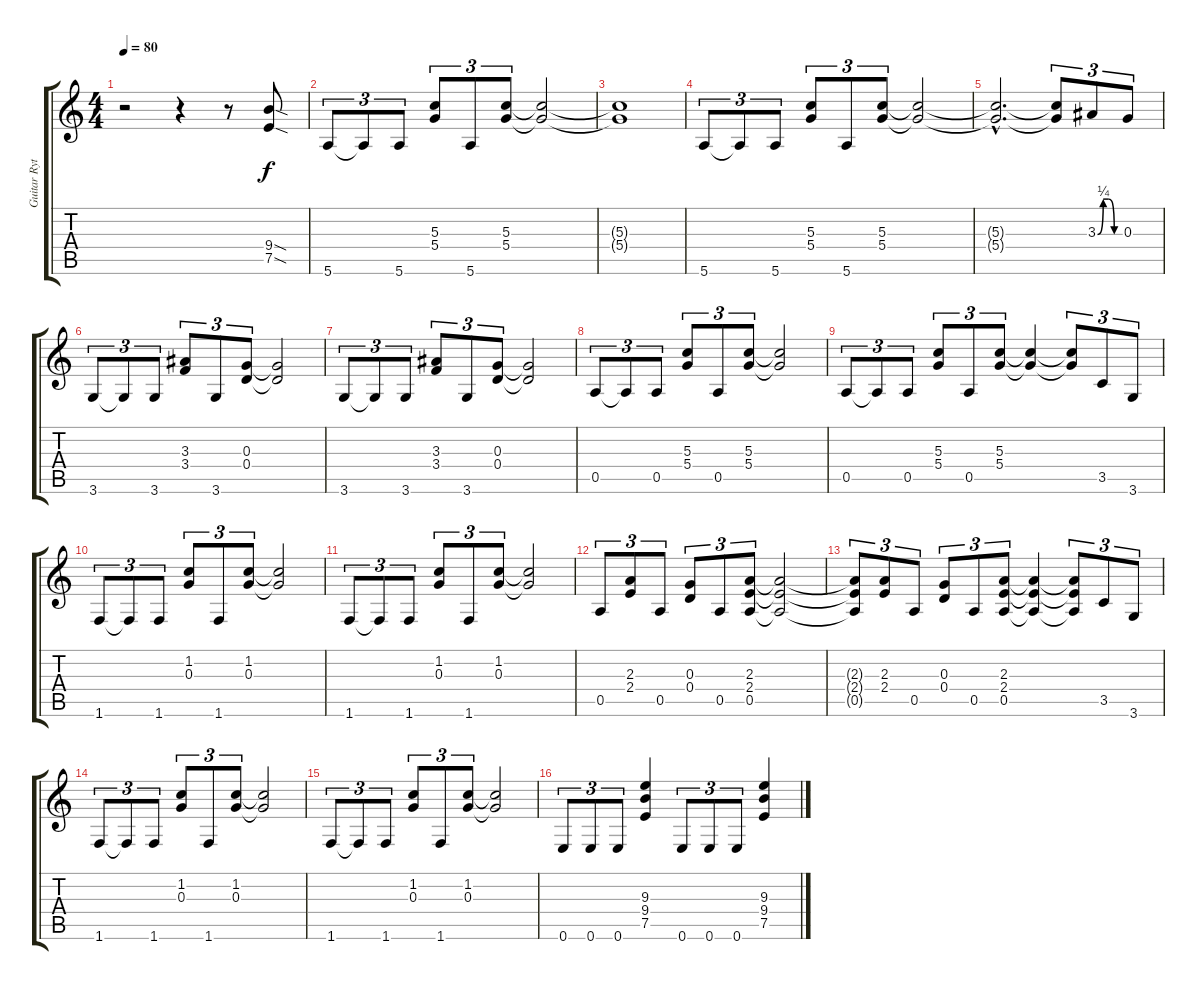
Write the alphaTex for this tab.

\track ("Guitar Rythm 2" "Guitar Ryt") {instrument overdrivenguitar}
\staff {score tabs}
\tuning (E4 B3 G3 D3 A2 E2) {hide}
\ts (4 4)
\tempo 80
\clef g2
\ks c
r.2{dy f} r.4 r.8 (9.4{sod} 7.5{sod}).8 |
5.6.8{tu (3 2)} 5.6{t}.8{tu (3 2)} 5.6.8{tu (3 2)} (5.3 5.4).8{tu (3 2)} 5.6.8{tu (3 2)} (5.3 5.4).8{tu (3 2)} (5.3{t} 5.4{t}).2 |
(5.3{t} 5.4{t}).1 |
5.6.8{tu (3 2)} 5.6{t}.8{tu (3 2)} 5.6.8{tu (3 2)} (5.3 5.4).8{tu (3 2)} 5.6.8{tu (3 2)} (5.3 5.4).8{tu (3 2)} (5.3{t} 5.4{t}).2 |
(5.3{hac t} 5.4{hac t}).2{d} (5.3{t} 5.4{t}).8{tu (3 2)} 3.3{be (custom 0 0 15 1 30 1 45 0 60 0)}.8{tu (3 2)} 0.3.8{tu (3 2)} |
3.6.8{tu (3 2)} 3.6{t}.8{tu (3 2)} 3.6.8{tu (3 2)} (3.3 3.4).8{tu (3 2)} 3.6.8{tu (3 2)} (0.3 0.4).8{tu (3 2)} (0.3{t} 0.4{t}).2 |
3.6.8{tu (3 2)} 3.6{t}.8{tu (3 2)} 3.6.8{tu (3 2)} (3.3 3.4).8{tu (3 2)} 3.6.8{tu (3 2)} (0.3 0.4).8{tu (3 2)} (0.3{t} 0.4{t}).2 |
0.5.8{tu (3 2)} 0.5{t}.8{tu (3 2)} 0.5.8{tu (3 2)} (5.3 5.4).8{tu (3 2)} 0.5.8{tu (3 2)} (5.3 5.4).8{tu (3 2)} (5.3{t} 5.4{t}).2 |
0.5.8{tu (3 2)} 0.5{t}.8{tu (3 2)} 0.5.8{tu (3 2)} (5.3 5.4).8{tu (3 2)} 0.5.8{tu (3 2)} (5.3 5.4).8{tu (3 2)} (5.3{t} 5.4{t}).4 (5.3{t} 5.4{t}).8{tu (3 2)} 3.5.8{tu (3 2)} 3.6.8{tu (3 2)} |
1.6.8{tu (3 2)} 1.6{t}.8{tu (3 2)} 1.6.8{tu (3 2)} (1.2 0.3).8{tu (3 2)} 1.6.8{tu (3 2)} (1.2 0.3).8{tu (3 2)} (1.2{t} 0.3{t}).2 |
1.6.8{tu (3 2)} 1.6{t}.8{tu (3 2)} 1.6.8{tu (3 2)} (1.2 0.3).8{tu (3 2)} 1.6.8{tu (3 2)} (1.2 0.3).8{tu (3 2)} (1.2{t} 0.3{t}).2 |
0.5.8{tu (3 2)} (2.3 2.4).8{tu (3 2)} 0.5.8{tu (3 2)} (0.3 0.4).8{tu (3 2)} 0.5.8{tu (3 2)} (2.3 2.4 0.5).8{tu (3 2)} (2.3{t} 2.4{t} 0.5{t}).2 |
(2.3{t} 2.4{t} 0.5{t}).8{tu (3 2)} (2.3 2.4).8{tu (3 2)} 0.5.8{tu (3 2)} (0.3 0.4).8{tu (3 2)} 0.5.8{tu (3 2)} (2.3 2.4 0.5).8{tu (3 2)} (2.3{t} 2.4{t} 0.5{t}).4 (2.3{t} 2.4{t} 0.5{t}).8{tu (3 2)} 3.5.8{tu (3 2)} 3.6.8{tu (3 2)} |
1.6.8{tu (3 2)} 1.6{t}.8{tu (3 2)} 1.6.8{tu (3 2)} (1.2 0.3).8{tu (3 2)} 1.6.8{tu (3 2)} (1.2 0.3).8{tu (3 2)} (1.2{t} 0.3{t}).2 |
1.6.8{tu (3 2)} 1.6{t}.8{tu (3 2)} 1.6.8{tu (3 2)} (1.2 0.3).8{tu (3 2)} 1.6.8{tu (3 2)} (1.2 0.3).8{tu (3 2)} (1.2{t} 0.3{t}).2 |
0.6.8{tu (3 2)} 0.6.8{tu (3 2)} 0.6.8{tu (3 2)} (9.3 9.4 7.5).4 0.6.8{tu (3 2)} 0.6.8{tu (3 2)} 0.6.8{tu (3 2)} (9.3 9.4 7.5).4
